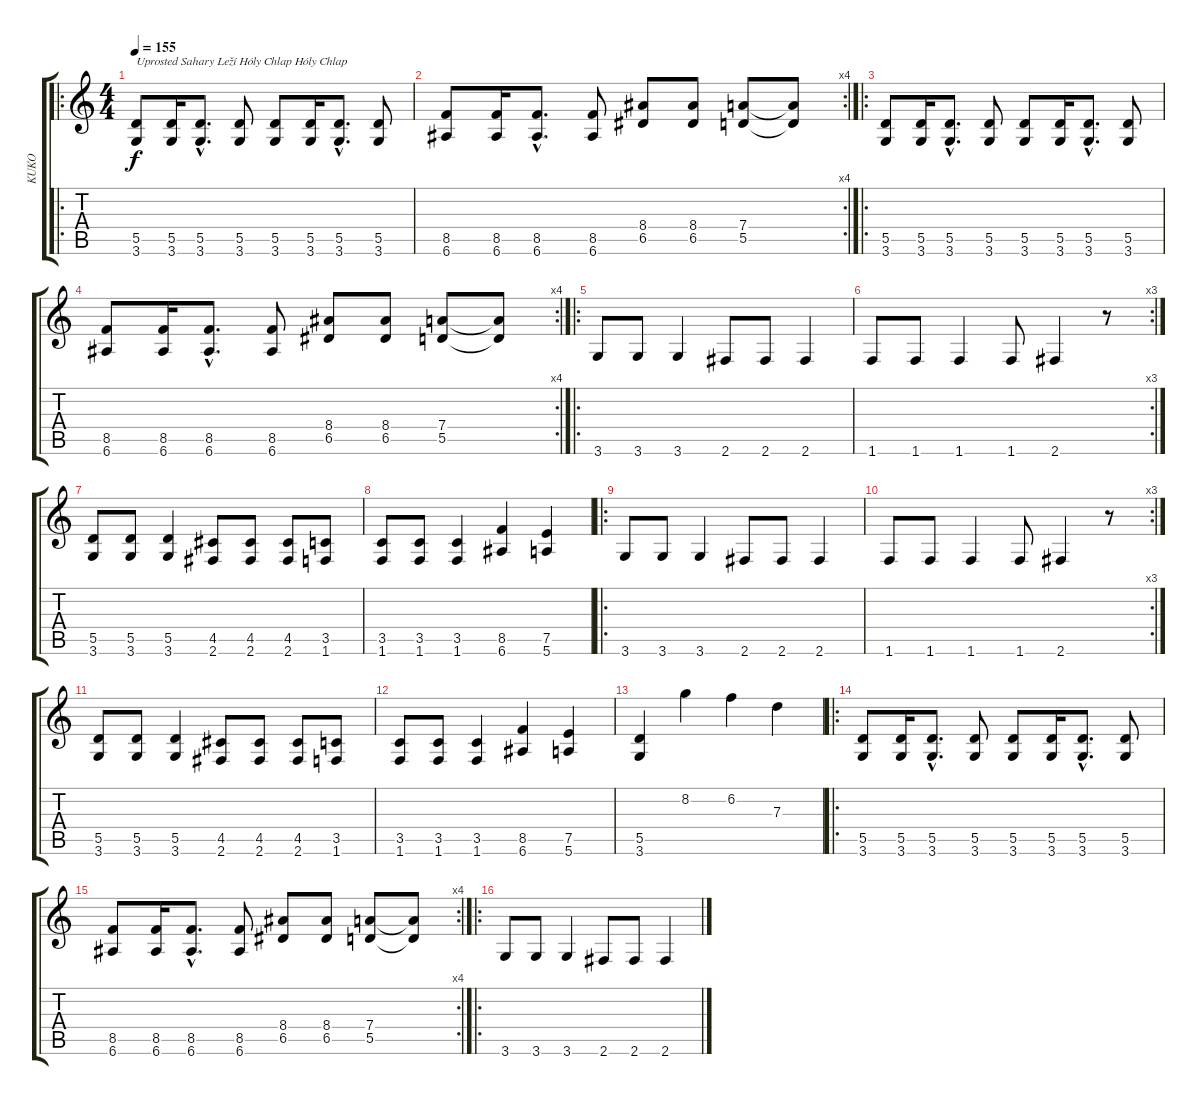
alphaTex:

\track ("KUKO" "KUKO") {instrument electricbassfinger}
\staff {score tabs}
\tuning (E4 B3 G3 D3 A2 E2) {hide}
\ro
\ts (4 4)
\tempo 155
\clef g2
\ks c
(5.5 3.6).8{txt "Uprosted Sahary Leží Hóly Chlap Hóly Chlap" dy f instrument electricbassfinger} (5.5 3.6).16 (5.5{hac} 3.6{hac}).8{d} (5.5 3.6).8 (5.5 3.6).8 (5.5 3.6).16 (5.5{hac} 3.6{hac}).8{d} (5.5 3.6).8 |
\rc 4
(8.5 6.6).8 (8.5 6.6).16 (8.5{hac} 6.6{hac}).8{d} (8.5 6.6).8 (8.4 6.5).8 (8.4 6.5).8 (7.4 5.5).8 (7.4{t} 5.5{t}).8 |
\ro
(5.5 3.6).8 (5.5 3.6).16 (5.5{hac} 3.6{hac}).8{d} (5.5 3.6).8 (5.5 3.6).8 (5.5 3.6).16 (5.5{hac} 3.6{hac}).8{d} (5.5 3.6).8 |
\rc 4
(8.5 6.6).8 (8.5 6.6).16 (8.5{hac} 6.6{hac}).8{d} (8.5 6.6).8 (8.4 6.5).8 (8.4 6.5).8 (7.4 5.5).8 (7.4{t} 5.5{t}).8 |
\ro
3.6.8 3.6.8 3.6.4 2.6.8 2.6.8 2.6.4 |
\rc 3
1.6.8 1.6.8 1.6.4 1.6.8 2.6.4 r.8 |
(5.5 3.6).8 (5.5 3.6).8 (5.5 3.6).4 (4.5 2.6).8 (4.5 2.6).8 (4.5 2.6).8 (3.5 1.6).8 |
(3.5 1.6).8 (3.5 1.6).8 (3.5 1.6).4 (8.5 6.6).4 (7.5 5.6).4 |
\ro
3.6.8 3.6.8 3.6.4 2.6.8 2.6.8 2.6.4 |
\rc 3
1.6.8 1.6.8 1.6.4 1.6.8 2.6.4 r.8 |
(5.5 3.6).8 (5.5 3.6).8 (5.5 3.6).4 (4.5 2.6).8 (4.5 2.6).8 (4.5 2.6).8 (3.5 1.6).8 |
(3.5 1.6).8 (3.5 1.6).8 (3.5 1.6).4 (8.5 6.6).4 (7.5 5.6).4 |
(5.5 3.6).4 8.2.4 6.2.4 7.3.4 |
\ro
(5.5 3.6).8 (5.5 3.6).16 (5.5{hac} 3.6{hac}).8{d} (5.5 3.6).8 (5.5 3.6).8 (5.5 3.6).16 (5.5{hac} 3.6{hac}).8{d} (5.5 3.6).8 |
\rc 4
(8.5 6.6).8 (8.5 6.6).16 (8.5{hac} 6.6{hac}).8{d} (8.5 6.6).8 (8.4 6.5).8 (8.4 6.5).8 (7.4 5.5).8 (7.4{t} 5.5{t}).8 |
\ro
3.6.8 3.6.8 3.6.4 2.6.8 2.6.8 2.6.4
